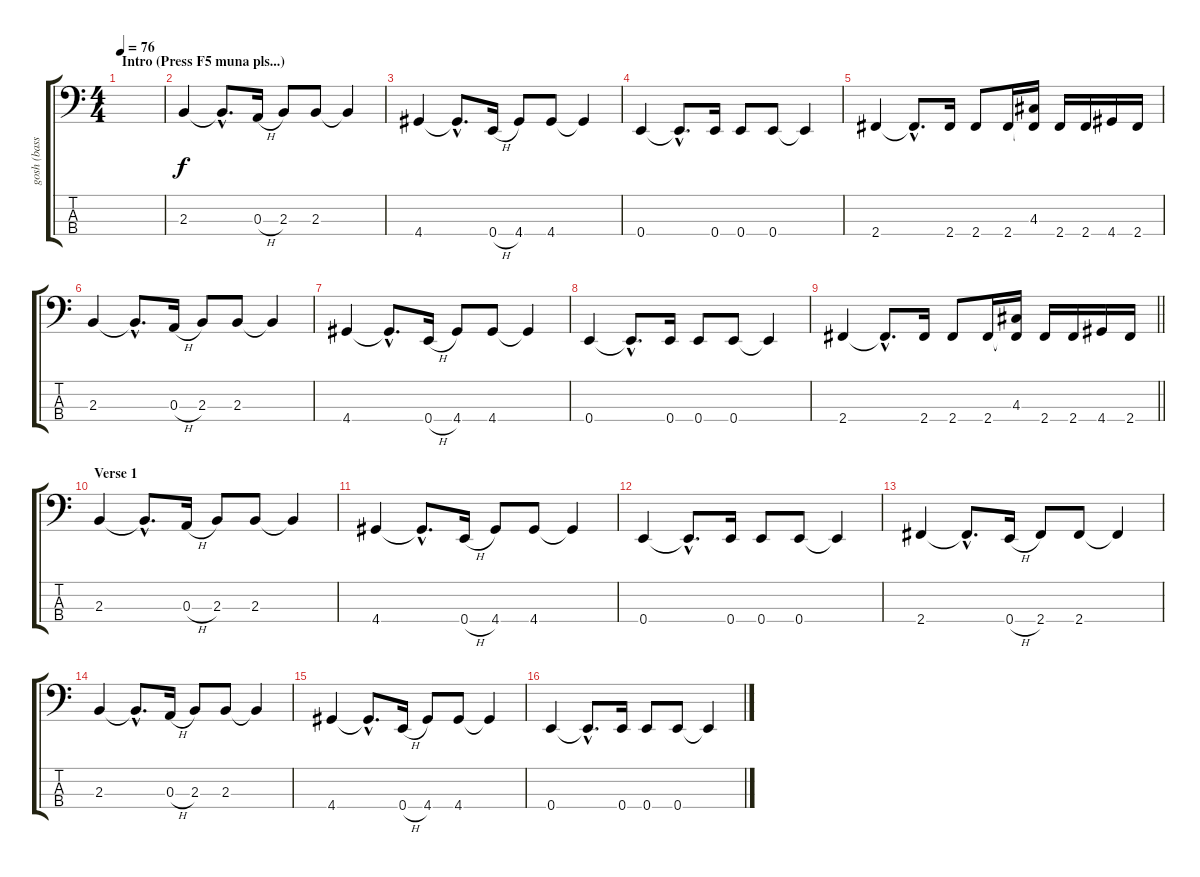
\track ("gosh (bass)" "gosh (bass") {instrument electricbassfinger}
\staff {score tabs}
\tuning (G2 D2 A1 E1) {hide}
\ts (4 4)
\section ("" "Intro (Press F5 muna pls...)")
\tempo 76
\clef f4
\ks c
|
2.3.4 2.3{hac t}.8{d} 0.3{h}.16 2.3.8 2.3.8 2.3{t}.4 |
4.4.4 4.4{hac t}.8{d} 0.4{h}.16 4.4.8 4.4.8 4.4{t}.4 |
0.4.4 0.4{hac t}.8{d} 0.4.16 0.4.8 0.4.8 0.4{t}.4 |
2.4.4 2.4{hac t}.8{d} 2.4.16 2.4.8 2.4.16 (4.3 2.4{t}).16 2.4.16 2.4.16 4.4.16 2.4.16 |
2.3.4 2.3{hac t}.8{d} 0.3{h}.16 2.3.8 2.3.8 2.3{t}.4 |
4.4.4 4.4{hac t}.8{d} 0.4{h}.16 4.4.8 4.4.8 4.4{t}.4 |
0.4.4 0.4{hac t}.8{d} 0.4.16 0.4.8 0.4.8 0.4{t}.4 |
\barLineRight lightlight
2.4.4 2.4{hac t}.8{d} 2.4.16 2.4.8 2.4.16 (4.3 2.4{t}).16 2.4.16 2.4.16 4.4.16 2.4.16 |
\section ("" "Verse 1")
2.3.4 2.3{hac t}.8{d} 0.3{h}.16 2.3.8 2.3.8 2.3{t}.4 |
4.4.4 4.4{hac t}.8{d} 0.4{h}.16 4.4.8 4.4.8 4.4{t}.4 |
0.4.4 0.4{hac t}.8{d} 0.4.16 0.4.8 0.4.8 0.4{t}.4 |
2.4.4 2.4{hac t}.8{d} 0.4{h}.16 2.4.8 2.4.8 2.4{t}.4 |
2.3.4 2.3{hac t}.8{d} 0.3{h}.16 2.3.8 2.3.8 2.3{t}.4 |
4.4.4 4.4{hac t}.8{d} 0.4{h}.16 4.4.8 4.4.8 4.4{t}.4 |
0.4.4 0.4{hac t}.8{d} 0.4.16 0.4.8 0.4.8 0.4{t}.4
